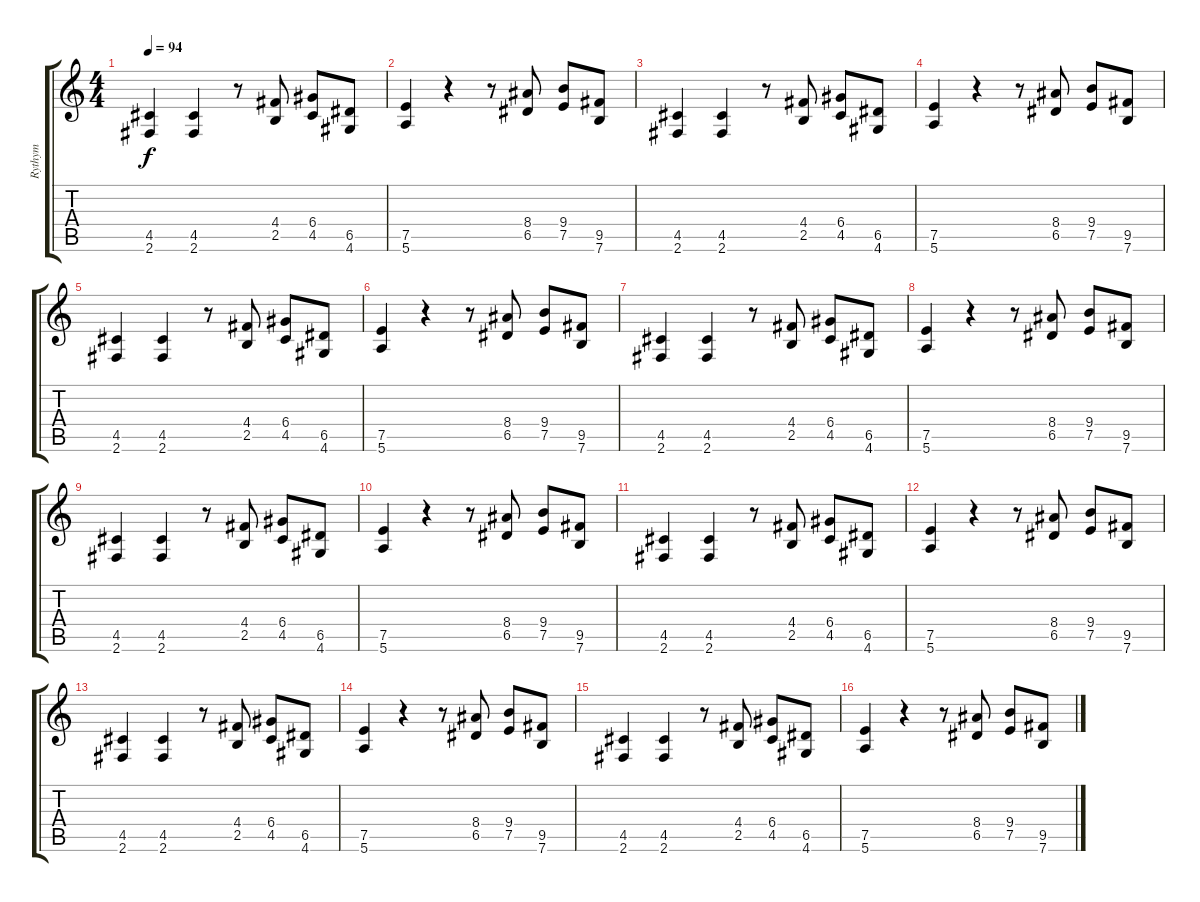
\track ("Rythym" "Rythym") {instrument overdrivenguitar}
\staff {score tabs}
\tuning (E4 B3 G3 D3 A2 E2) {hide}
\ts (4 4)
\tempo 94
\clef g2
\ks c
(4.5 2.6).4{dy f instrument overdrivenguitar} (4.5 2.6).4 r.8 (4.4 2.5).8 (6.4 4.5).8 (6.5 4.6).8 |
(7.5 5.6).4 r.4 r.8 (8.4 6.5).8 (9.4 7.5).8 (9.5 7.6).8 |
(4.5 2.6).4 (4.5 2.6).4 r.8 (4.4 2.5).8 (6.4 4.5).8 (6.5 4.6).8 |
(7.5 5.6).4 r.4 r.8 (8.4 6.5).8 (9.4 7.5).8 (9.5 7.6).8 |
(4.5 2.6).4 (4.5 2.6).4 r.8 (4.4 2.5).8 (6.4 4.5).8 (6.5 4.6).8 |
(7.5 5.6).4 r.4 r.8 (8.4 6.5).8 (9.4 7.5).8 (9.5 7.6).8 |
(4.5 2.6).4 (4.5 2.6).4 r.8 (4.4 2.5).8 (6.4 4.5).8 (6.5 4.6).8 |
(7.5 5.6).4 r.4 r.8 (8.4 6.5).8 (9.4 7.5).8 (9.5 7.6).8 |
(4.5 2.6).4 (4.5 2.6).4 r.8 (4.4 2.5).8 (6.4 4.5).8 (6.5 4.6).8 |
(7.5 5.6).4 r.4 r.8 (8.4 6.5).8 (9.4 7.5).8 (9.5 7.6).8 |
(4.5 2.6).4 (4.5 2.6).4 r.8 (4.4 2.5).8 (6.4 4.5).8 (6.5 4.6).8 |
(7.5 5.6).4 r.4 r.8 (8.4 6.5).8 (9.4 7.5).8 (9.5 7.6).8 |
(4.5 2.6).4 (4.5 2.6).4 r.8 (4.4 2.5).8 (6.4 4.5).8 (6.5 4.6).8 |
(7.5 5.6).4 r.4 r.8 (8.4 6.5).8 (9.4 7.5).8 (9.5 7.6).8 |
(4.5 2.6).4 (4.5 2.6).4 r.8 (4.4 2.5).8 (6.4 4.5).8 (6.5 4.6).8 |
(7.5 5.6).4 r.4 r.8 (8.4 6.5).8 (9.4 7.5).8 (9.5 7.6).8
